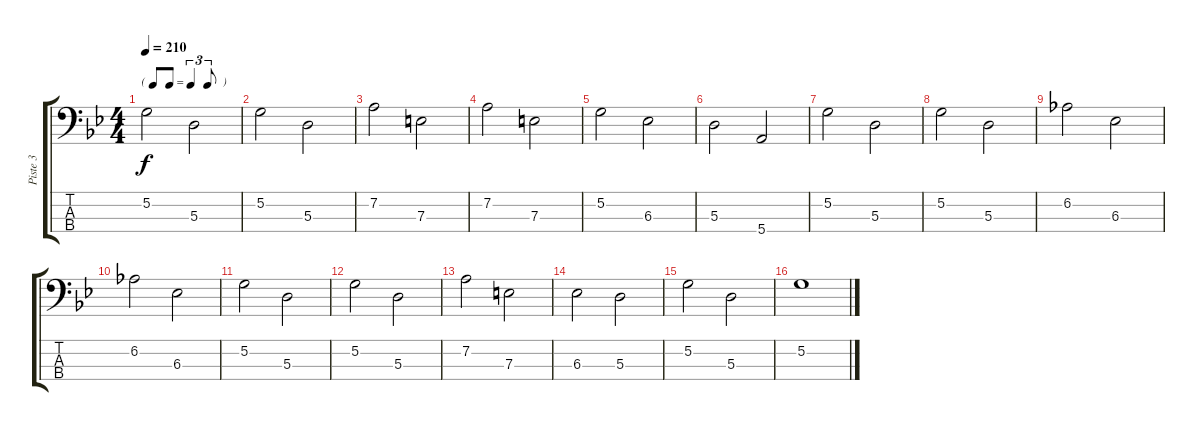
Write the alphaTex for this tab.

\track ("Piste 3" "Piste 3") {instrument acousticbass}
\staff {score tabs}
\tuning (G2 D2 A1 E1) {hide}
\ts (4 4)
\tf triplet8th
\tempo 210
\clef f4
\ks gminor
5.2.2{dy f} 5.3.2 |
5.2.2 5.3.2 |
7.2.2 7.3.2 |
7.2.2 7.3.2 |
5.2.2 6.3.2 |
5.3.2 5.4.2 |
5.2.2 5.3.2 |
5.2.2 5.3.2 |
6.2.2 6.3.2 |
6.2.2 6.3.2 |
5.2.2 5.3.2 |
5.2.2 5.3.2 |
7.2.2 7.3.2 |
6.3.2 5.3.2 |
5.2.2 5.3.2 |
5.2.1
